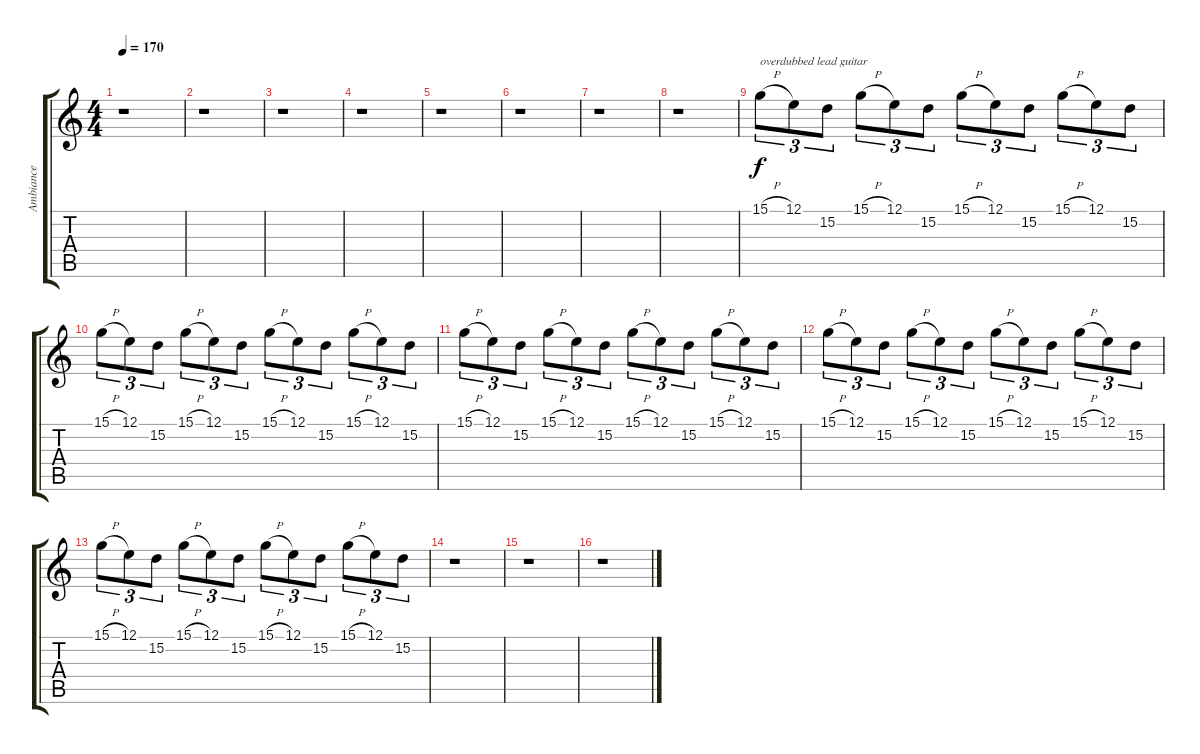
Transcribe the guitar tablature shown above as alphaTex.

\track ("Ambiance" "Ambiance") {instrument stringensemble1}
\staff {score tabs}
\tuning (E4 B3 G3 D3 A2 E2) {hide}
\ts (4 4)
\tempo 170
\clef g2
\ks c
r.1{dy f} |
r.1 |
r.1 |
r.1 |
r.1 |
r.1 |
r.1 |
r.1 |
15.1{h}.8{tu (3 2) txt "overdubbed lead guitar"} 12.1.8{tu (3 2)} 15.2.8{tu (3 2)} 15.1{h}.8{tu (3 2)} 12.1.8{tu (3 2)} 15.2.8{tu (3 2)} 15.1{h}.8{tu (3 2)} 12.1.8{tu (3 2)} 15.2.8{tu (3 2)} 15.1{h}.8{tu (3 2)} 12.1.8{tu (3 2)} 15.2.8{tu (3 2)} |
15.1{h}.8{tu (3 2)} 12.1.8{tu (3 2)} 15.2.8{tu (3 2)} 15.1{h}.8{tu (3 2)} 12.1.8{tu (3 2)} 15.2.8{tu (3 2)} 15.1{h}.8{tu (3 2)} 12.1.8{tu (3 2)} 15.2.8{tu (3 2)} 15.1{h}.8{tu (3 2)} 12.1.8{tu (3 2)} 15.2.8{tu (3 2)} |
15.1{h}.8{tu (3 2)} 12.1.8{tu (3 2)} 15.2.8{tu (3 2)} 15.1{h}.8{tu (3 2)} 12.1.8{tu (3 2)} 15.2.8{tu (3 2)} 15.1{h}.8{tu (3 2)} 12.1.8{tu (3 2)} 15.2.8{tu (3 2)} 15.1{h}.8{tu (3 2)} 12.1.8{tu (3 2)} 15.2.8{tu (3 2)} |
15.1{h}.8{tu (3 2)} 12.1.8{tu (3 2)} 15.2.8{tu (3 2)} 15.1{h}.8{tu (3 2)} 12.1.8{tu (3 2)} 15.2.8{tu (3 2)} 15.1{h}.8{tu (3 2)} 12.1.8{tu (3 2)} 15.2.8{tu (3 2)} 15.1{h}.8{tu (3 2)} 12.1.8{tu (3 2)} 15.2.8{tu (3 2)} |
15.1{h}.8{tu (3 2)} 12.1.8{tu (3 2)} 15.2.8{tu (3 2)} 15.1{h}.8{tu (3 2)} 12.1.8{tu (3 2)} 15.2.8{tu (3 2)} 15.1{h}.8{tu (3 2)} 12.1.8{tu (3 2)} 15.2.8{tu (3 2)} 15.1{h}.8{tu (3 2)} 12.1.8{tu (3 2)} 15.2.8{tu (3 2)} |
r.1 |
r.1 |
r.1
